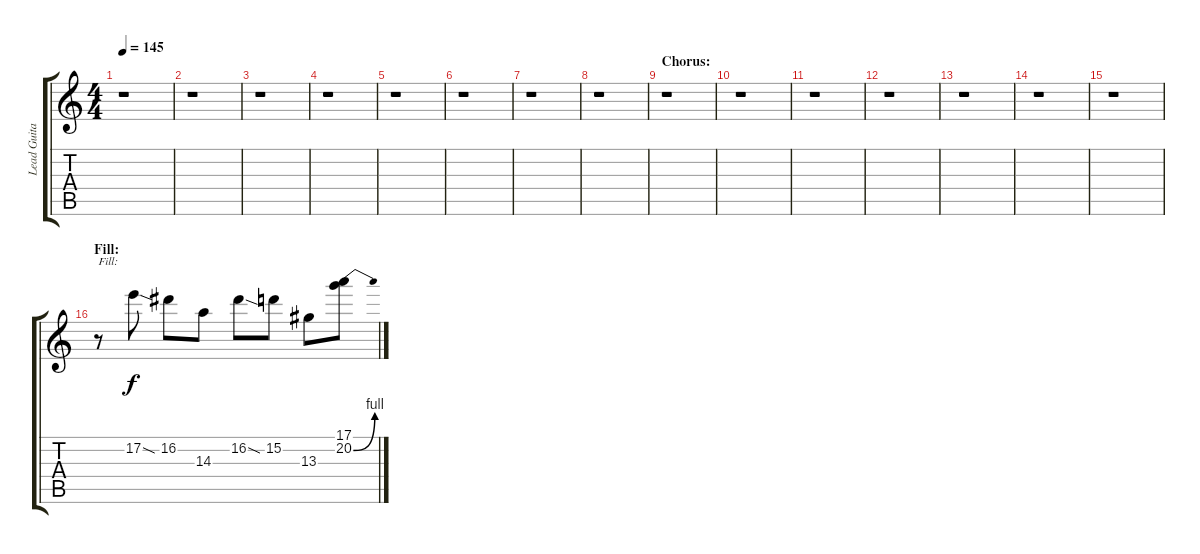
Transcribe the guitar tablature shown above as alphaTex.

\track ("Lead Guitar I" "Lead Guita") {instrument distortionguitar}
\staff {score tabs}
\tuning (E4 B3 G3 D3 A2 E2) {hide}
\ts (4 4)
\tempo 145
\clef g2
\ks c
r.1{dy f} |
r.1 |
r.1 |
r.1 |
r.1 |
r.1 |
r.1 |
r.1 |
\section ("" "Chorus:")
r.1 |
r.1 |
r.1 |
r.1 |
r.1 |
r.1 |
r.1 |
\section ("" "Fill:")
r.8{txt "Fill:"} 17.2{sod}.8 16.2.8 14.3.8 16.2{sod}.8 15.2.8 13.3.8 (17.1 20.2{be (bend 0 0 60 4)}).8
